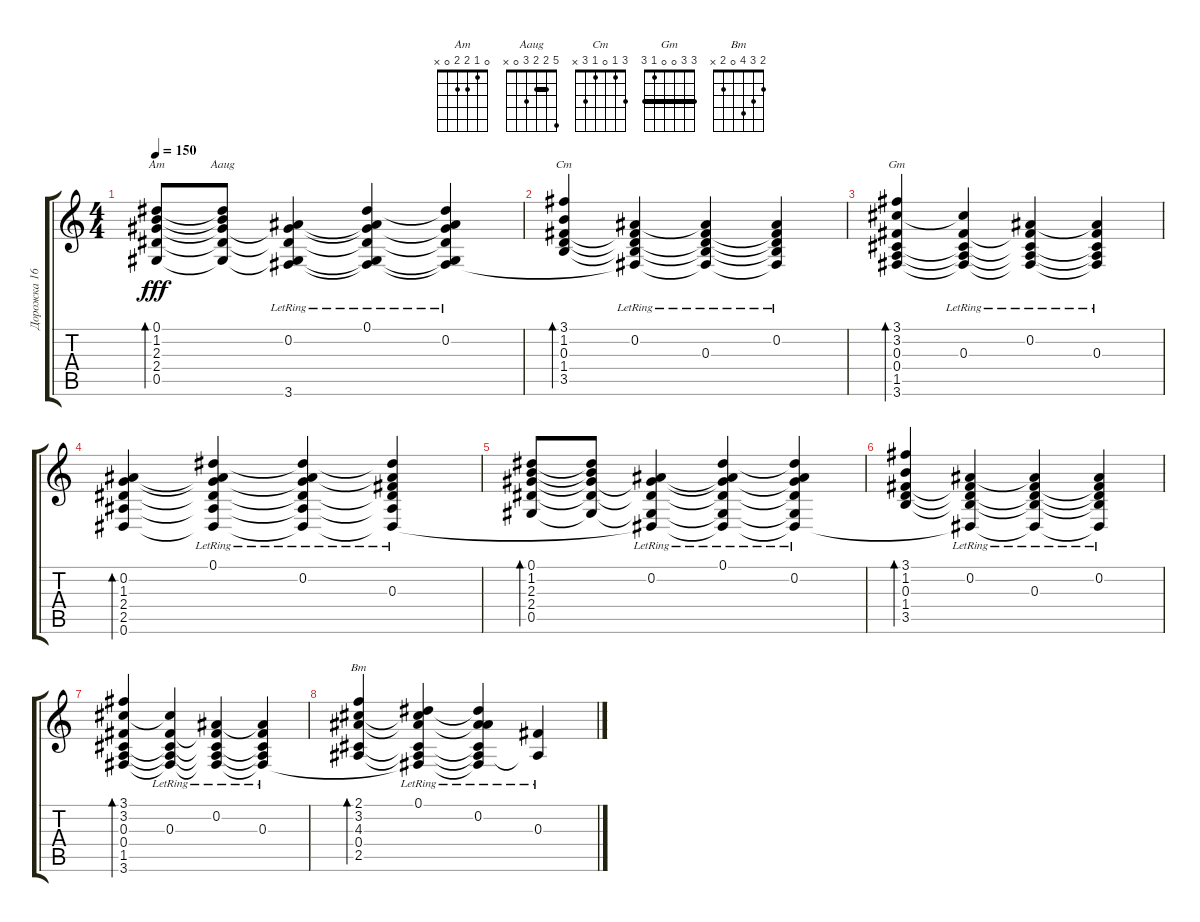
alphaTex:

\track ("Дорожка 16" "Дорожка 16") {instrument acousticguitarsteel}
\staff {score tabs}
\tuning (Eb4 Bb3 Gb3 Db3 Ab2 Eb2) {hide}
\chord ("Am" 0 1 2 2 0 x)
\chord ("Aaug" 5 2 2 3 0 x) {barre 2}
\chord ("Cm" 3 1 0 1 3 x)
\chord ("Gm" 3 3 0 0 1 3) {barre 3}
\chord ("Bm" 2 3 4 0 2 x)
\ts (4 4)
\tempo 150
\clef g2
\ks c
(0.1 1.2 2.3 2.4 0.5).8{bd 240 ch "Am" dy fff} (0.1{t} 1.2{t} 2.3{t} 2.4{t} 0.5{t}).8{ch "Aaug"} (0.2{lr} 2.3{t} 2.4{t} 0.5{t} 3.6{t}).4 (0.1{lr} 0.2{t} 2.3{t} 2.4{t} 0.5{t} 3.6{t}).4 (0.1{t} 0.2{lr} 2.3{t} 2.4{t} 0.5{t} 3.6{t}).4 |
(3.1 1.2 0.3 1.4 3.5).4{bd 240 ch "Cm"} (0.2{lr} 0.3{t} 1.4{t} 3.5{t} 3.6{t}).4 (0.2{t} 0.3{lr} 1.4{t} 3.5{t} 3.6{t}).4 (0.2{lr} 0.3{t} 1.4{t} 3.5{t} 3.6{t}).4 |
(3.1 3.2 0.3 0.4 1.5 3.6).4{bd 240 ch "Gm"} (3.2{t} 0.3{lr} 0.4{t} 1.5{t} 3.6{t}).4 (0.2{lr} 0.3{t} 0.4{t} 1.5{t} 3.6{t}).4 (0.2{t} 0.3{lr} 0.4{t} 1.5{t} 3.6{t}).4 |
(0.2 1.3 2.4 2.5 0.6).4{bd 240} (0.1{lr} 0.2{t} 1.3{t} 2.4{t} 2.5{t} 0.6{t}).4 (0.1{t} 0.2{lr} 1.3{t} 2.4{t} 2.5{t} 0.6{t}).4 (0.1{t} 0.2{t} 0.3{lr} 2.4{t} 2.5{t} 0.6{t}).4 |
(0.1 1.2 2.3 2.4 0.5).8{bd 240} (0.1{t} 1.2{t} 2.3{t} 2.4{t} 0.5{t}).8 (0.2{lr} 2.3{t} 2.4{t} 0.5{t} 0.6{t}).4 (0.1{lr} 0.2{t} 2.3{t} 2.4{t} 0.5{t} 0.6{t}).4 (0.1{t} 0.2{lr} 2.3{t} 2.4{t} 0.5{t} 0.6{t}).4 |
(3.1 1.2 0.3 1.4 3.5).4{bd 240} (0.2{lr} 0.3{t} 1.4{t} 3.5{t} 0.6{t}).4 (0.2{t} 0.3{lr} 1.4{t} 3.5{t} 0.6{t}).4 (0.2{lr} 0.3{t} 1.4{t} 3.5{t} 0.6{t}).4 |
(3.1 3.2 0.3 0.4 1.5 3.6).4{bd 240} (3.2{t} 0.3{lr} 0.4{t} 1.5{t} 3.6{t}).4 (0.2{lr} 0.3{t} 0.4{t} 1.5{t} 3.6{t}).4 (0.2{t} 0.3{lr} 0.4{t} 1.5{t} 3.6{t}).4 |
(2.1 3.2 4.3 0.4 2.5).4{bd 240 ch "Bm"} (0.1{lr} 3.2{t} 4.3{t} 0.4{t} 2.5{t} 3.6{t}).4 (0.1{t} 0.2{lr} 4.3{t} 0.4{t} 2.5{t} 3.6{t}).4 (0.3{lr} 2.5{t}).4
